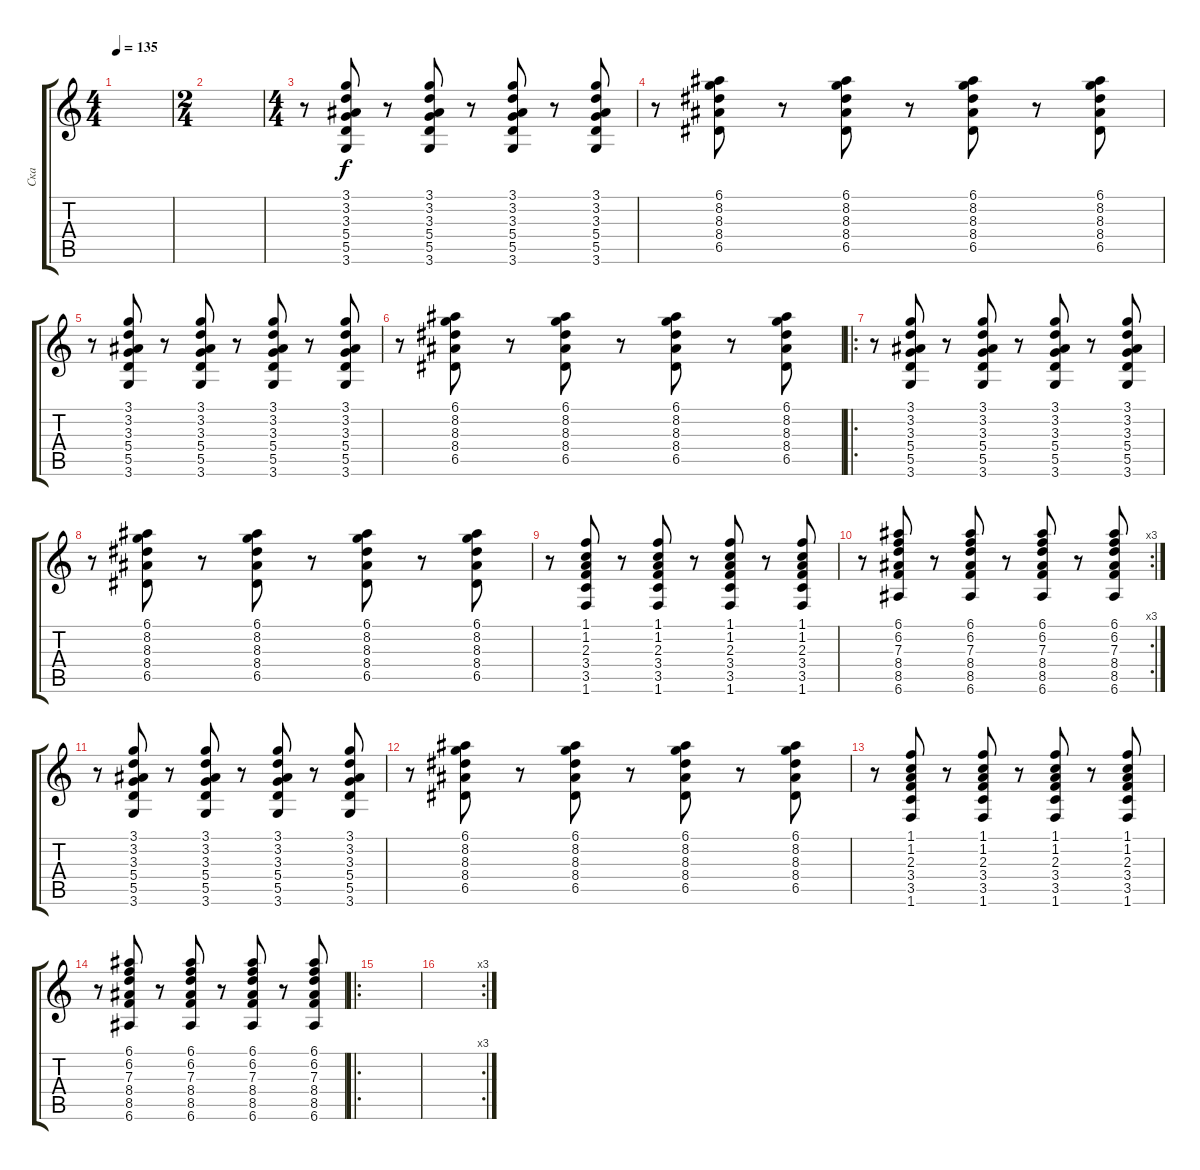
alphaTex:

\track ("Ска" "Ска") {instrument acousticguitarsteel}
\staff {score tabs}
\tuning (E4 B3 G3 D3 A2 E2) {hide}
\ts (4 4)
\tempo 135
\clef g2
\ks c
|
\ts (2 4)
|
\ts (4 4)
r.8 (3.1 3.2 3.3 5.4 5.5 3.6).8 r.8 (3.1 3.2 3.3 5.4 5.5 3.6).8 r.8 (3.1 3.2 3.3 5.4 5.5 3.6).8 r.8 (3.1 3.2 3.3 5.4 5.5 3.6).8 |
r.8 (6.1 8.2 8.3 8.4 6.5).8 r.8 (6.1 8.2 8.3 8.4 6.5).8 r.8 (6.1 8.2 8.3 8.4 6.5).8 r.8 (6.1 8.2 8.3 8.4 6.5).8 |
r.8 (3.1 3.2 3.3 5.4 5.5 3.6).8 r.8 (3.1 3.2 3.3 5.4 5.5 3.6).8 r.8 (3.1 3.2 3.3 5.4 5.5 3.6).8 r.8 (3.1 3.2 3.3 5.4 5.5 3.6).8 |
r.8 (6.1 8.2 8.3 8.4 6.5).8 r.8 (6.1 8.2 8.3 8.4 6.5).8 r.8 (6.1 8.2 8.3 8.4 6.5).8 r.8 (6.1 8.2 8.3 8.4 6.5).8 |
\ro
r.8 (3.1 3.2 3.3 5.4 5.5 3.6).8 r.8 (3.1 3.2 3.3 5.4 5.5 3.6).8 r.8 (3.1 3.2 3.3 5.4 5.5 3.6).8 r.8 (3.1 3.2 3.3 5.4 5.5 3.6).8 |
r.8 (6.1 8.2 8.3 8.4 6.5).8 r.8 (6.1 8.2 8.3 8.4 6.5).8 r.8 (6.1 8.2 8.3 8.4 6.5).8 r.8 (6.1 8.2 8.3 8.4 6.5).8 |
r.8 (1.1 1.2 2.3 3.4 3.5 1.6).8 r.8 (1.1 1.2 2.3 3.4 3.5 1.6).8 r.8 (1.1 1.2 2.3 3.4 3.5 1.6).8 r.8 (1.1 1.2 2.3 3.4 3.5 1.6).8 |
\rc 3
r.8 (6.1 6.2 7.3 8.4 8.5 6.6).8 r.8 (6.1 6.2 7.3 8.4 8.5 6.6).8 r.8 (6.1 6.2 7.3 8.4 8.5 6.6).8 r.8 (6.1 6.2 7.3 8.4 8.5 6.6).8 |
r.8 (3.1 3.2 3.3 5.4 5.5 3.6).8 r.8 (3.1 3.2 3.3 5.4 5.5 3.6).8 r.8 (3.1 3.2 3.3 5.4 5.5 3.6).8 r.8 (3.1 3.2 3.3 5.4 5.5 3.6).8 |
r.8 (6.1 8.2 8.3 8.4 6.5).8 r.8 (6.1 8.2 8.3 8.4 6.5).8 r.8 (6.1 8.2 8.3 8.4 6.5).8 r.8 (6.1 8.2 8.3 8.4 6.5).8 |
r.8 (1.1 1.2 2.3 3.4 3.5 1.6).8 r.8 (1.1 1.2 2.3 3.4 3.5 1.6).8 r.8 (1.1 1.2 2.3 3.4 3.5 1.6).8 r.8 (1.1 1.2 2.3 3.4 3.5 1.6).8 |
r.8 (6.1 6.2 7.3 8.4 8.5 6.6).8 r.8 (6.1 6.2 7.3 8.4 8.5 6.6).8 r.8 (6.1 6.2 7.3 8.4 8.5 6.6).8 r.8 (6.1 6.2 7.3 8.4 8.5 6.6).8 |
\ro
|
\rc 3
